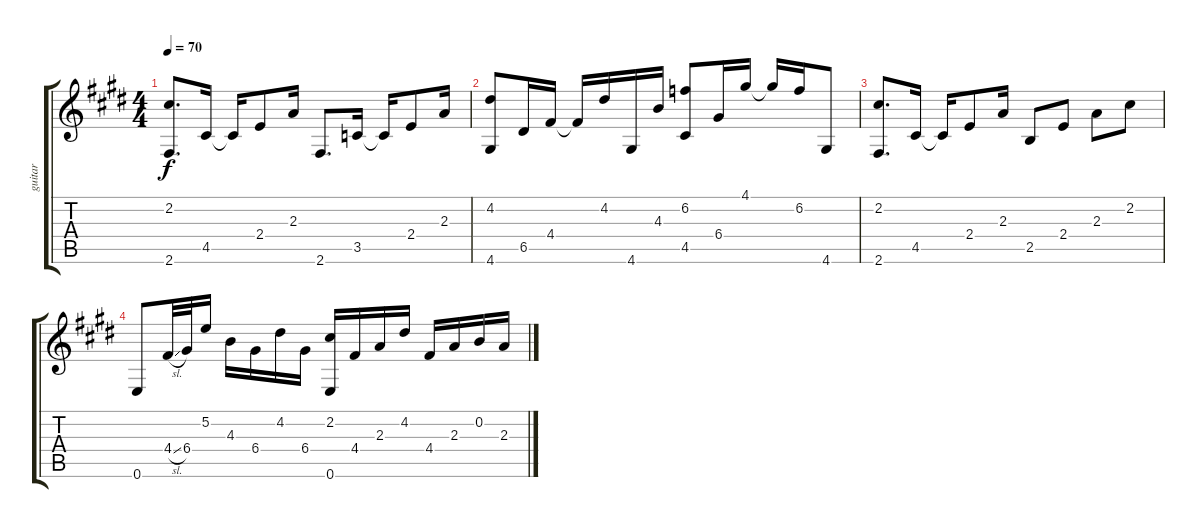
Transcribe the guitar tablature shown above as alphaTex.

\track ("guitar" "guitar") {instrument acousticguitarsteel}
\staff {score tabs}
\tuning (E4 B3 G3 D3 A2 E2) {hide}
\ts (4 4)
\tempo 70
\clef g2
\ks e
(2.2 2.6).8{d dy f} 4.5.16 4.5{t}.16 2.4.8 2.3.16 2.6.8{d} 3.5.16 3.5{t}.16 2.4.8 2.3.16 |
(4.2 4.6).8 6.5.16 4.4.16 4.4{t}.16 4.2.16 4.6.16 4.3.16 (6.2 4.5).8 6.4.16 4.1.16 4.1{t}.16 6.2.16 4.6.8 |
(2.2 2.6).8{d} 4.5.16 4.5{t}.16 2.4.8 2.3.16 2.5.8 2.4.8 2.3.8 2.2.8 |
0.6.8 4.4{sl}.32 6.4.32 5.2.16 4.3.16 6.4.16 4.2.16 6.4.16 (2.2 0.6).16 4.4.16 2.3.16 4.2.16 4.4.16 2.3.16 0.2.16 2.3.16
